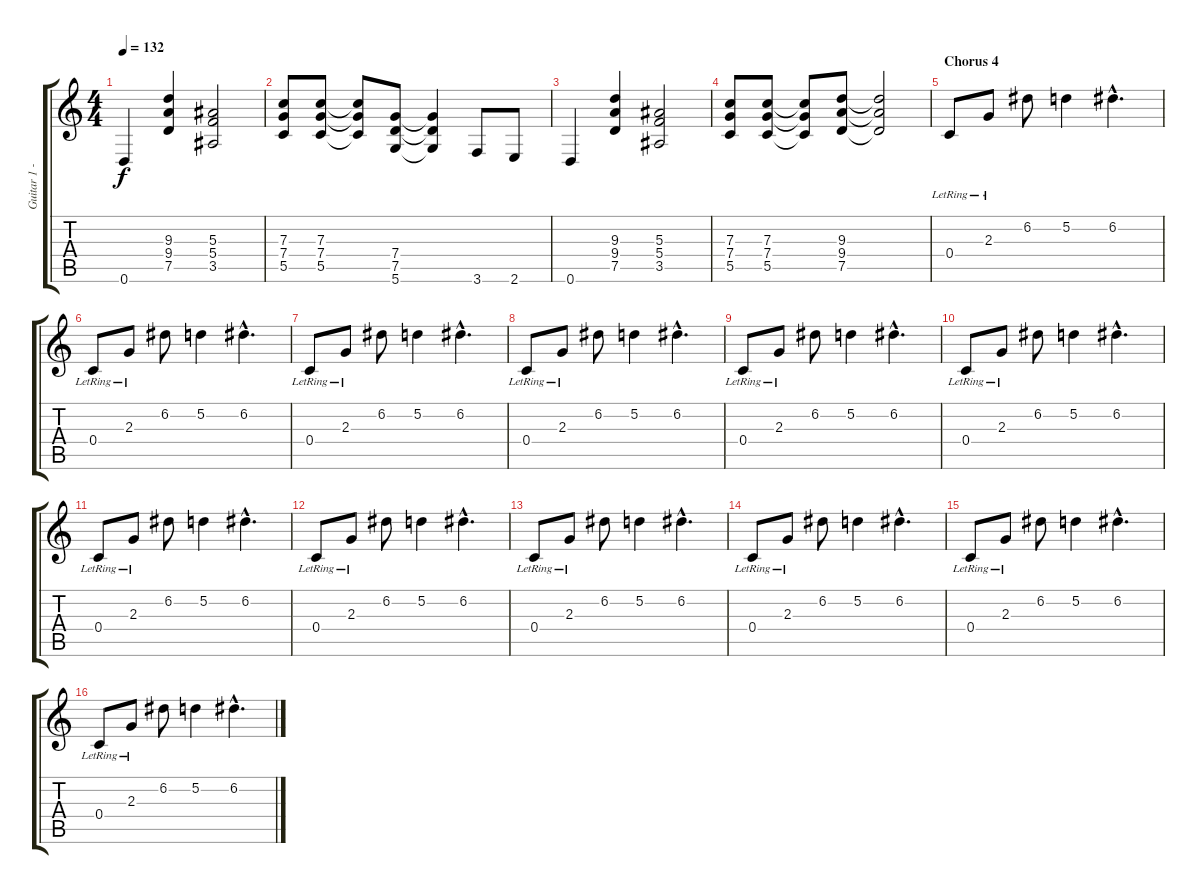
\track ("Guitar 1 - Paul Quinn" "Guitar 1 -") {instrument distortionguitar}
\staff {score tabs}
\tuning (D4 A3 F3 C3 G2 D2) {hide}
\ts (4 4)
\tempo 132
\clef g2
\ks c
0.6.4{dy f} (9.3 9.4 7.5).4 (5.3 5.4 3.5).2 |
(7.3 7.4 5.5).8 (7.3 7.4 5.5).8 (7.3{t} 7.4{t} 5.5{t}).8 (7.4 7.5 5.6).8 (7.4{t} 7.5{t} 5.6{t}).4 3.6.8 2.6.8 |
0.6.4 (9.3 9.4 7.5).4 (5.3 5.4 3.5).2 |
(7.3 7.4 5.5).8 (7.3 7.4 5.5).8 (7.3{t} 7.4{t} 5.5{t}).8 (9.3 9.4 7.5).8 (9.3{t} 9.4{t} 7.5{t}).2 |
\section ("" "Chorus 4")
0.4{lr}.8 2.3{lr}.8 6.2.8 5.2.4 6.2{hac}.4{d} |
0.4{lr}.8 2.3{lr}.8 6.2.8 5.2.4 6.2{hac}.4{d} |
0.4{lr}.8 2.3{lr}.8 6.2.8 5.2.4 6.2{hac}.4{d} |
0.4{lr}.8 2.3{lr}.8 6.2.8 5.2.4 6.2{hac}.4{d} |
0.4{lr}.8 2.3{lr}.8 6.2.8 5.2.4 6.2{hac}.4{d} |
0.4{lr}.8 2.3{lr}.8 6.2.8 5.2.4 6.2{hac}.4{d} |
0.4{lr}.8 2.3{lr}.8 6.2.8 5.2.4 6.2{hac}.4{d} |
0.4{lr}.8 2.3{lr}.8 6.2.8 5.2.4 6.2{hac}.4{d} |
0.4{lr}.8 2.3{lr}.8 6.2.8 5.2.4 6.2{hac}.4{d} |
0.4{lr}.8 2.3{lr}.8 6.2.8 5.2.4 6.2{hac}.4{d} |
0.4{lr}.8 2.3{lr}.8 6.2.8 5.2.4 6.2{hac}.4{d} |
0.4{lr}.8 2.3{lr}.8 6.2.8 5.2.4 6.2{hac}.4{d}
